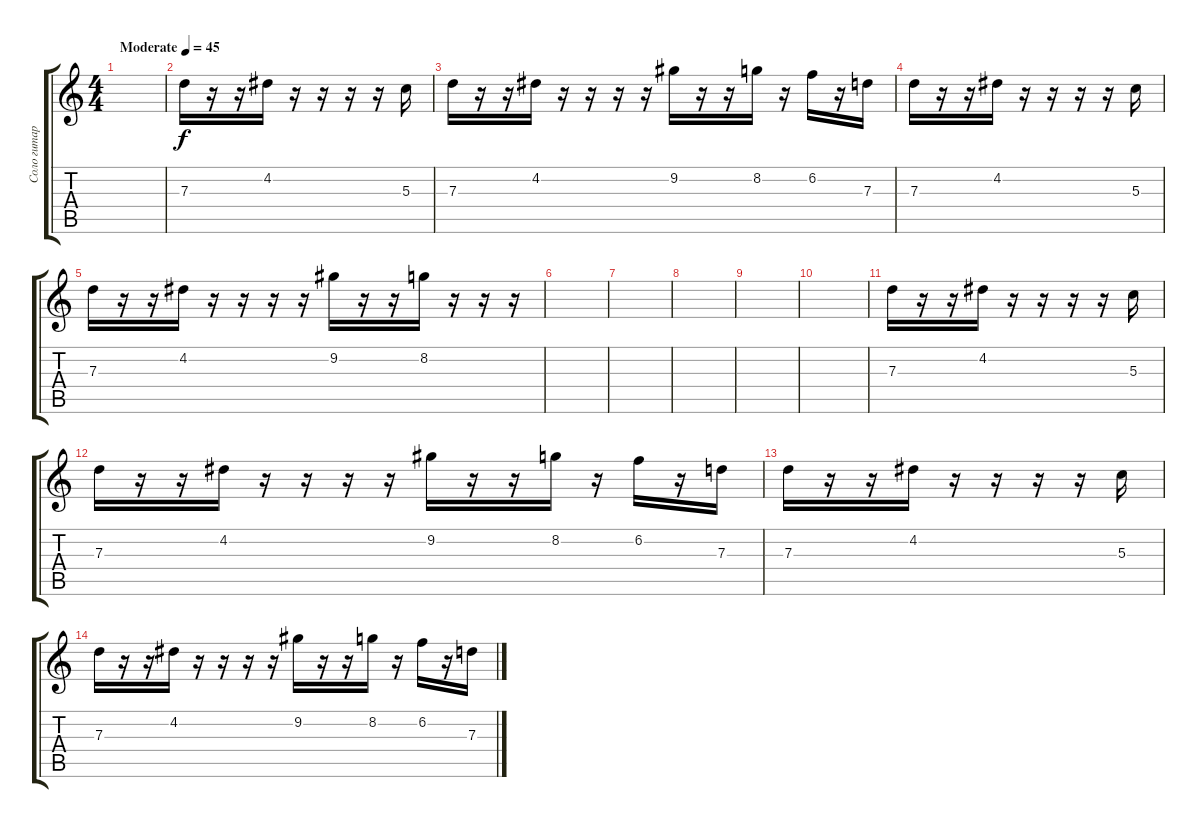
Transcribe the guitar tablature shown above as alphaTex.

\track ("Соло гитара" "Соло гитар") {instrument acousticguitarsteel}
\staff {score tabs}
\tuning (E4 B3 G3 D3 A2 E2) {hide}
\ts (4 4)
\tempo (45 "Moderate")
\clef g2
\ks c
|
7.3.16 r.16 r.16 4.2.16 r.16 r.16 r.16 r.16 5.3.16 |
7.3.16 r.16 r.16 4.2.16 r.16 r.16 r.16 r.16 9.2.16 r.16 r.16 8.2.16 r.16 6.2.16 r.16 7.3.16 |
7.3.16 r.16 r.16 4.2.16 r.16 r.16 r.16 r.16 5.3.16 |
7.3.16 r.16 r.16 4.2.16 r.16 r.16 r.16 r.16 9.2.16 r.16 r.16 8.2.16 r.16 r.16 r.16 |
|
|
|
|
|
7.3.16 r.16 r.16 4.2.16 r.16 r.16 r.16 r.16 5.3.16 |
7.3.16 r.16 r.16 4.2.16 r.16 r.16 r.16 r.16 9.2.16 r.16 r.16 8.2.16 r.16 6.2.16 r.16 7.3.16 |
7.3.16 r.16 r.16 4.2.16 r.16 r.16 r.16 r.16 5.3.16 |
7.3.16 r.16 r.16 4.2.16 r.16 r.16 r.16 r.16 9.2.16 r.16 r.16 8.2.16 r.16 6.2.16 r.16 7.3.16
